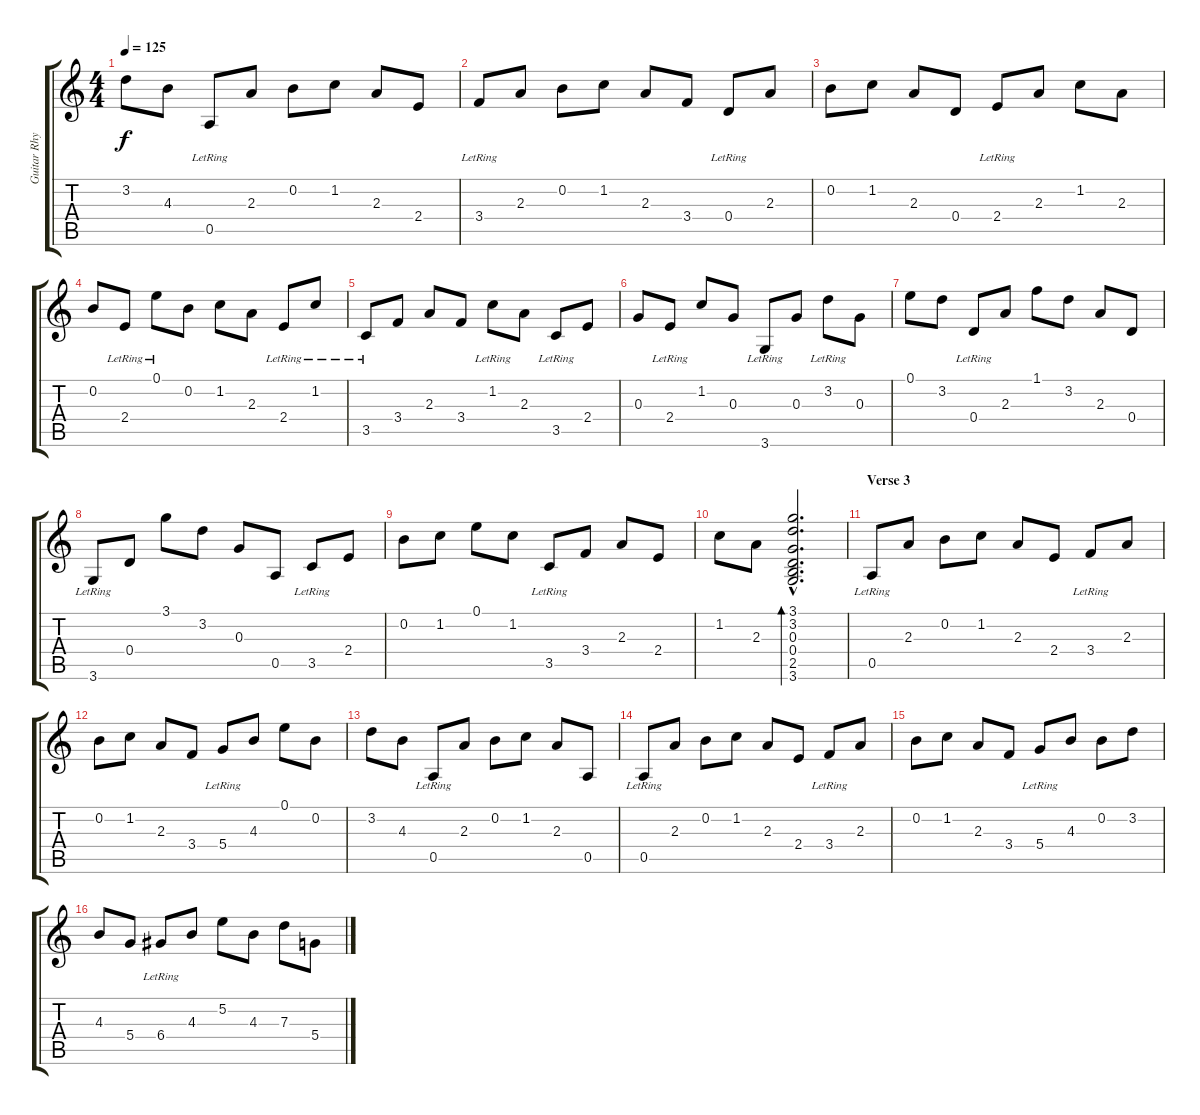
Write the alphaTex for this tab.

\track ("Guitar Rhythm 1" "Guitar Rhy") {instrument acousticguitarsteel}
\staff {score tabs}
\tuning (E4 B3 G3 D3 A2 E2) {hide}
\ts (4 4)
\tempo 125
\clef g2
\ks c
3.2.8{dy f} 4.3.8 0.5{lr}.8 2.3.8 0.2.8 1.2.8 2.3.8 2.4.8 |
3.4{lr}.8 2.3.8 0.2.8 1.2.8 2.3.8 3.4.8 0.4{lr}.8 2.3.8 |
0.2.8 1.2.8 2.3.8 0.4.8 2.4{lr}.8 2.3.8 1.2.8 2.3.8 |
0.2.8 2.4{lr}.8 0.1{lr}.8 0.2.8 1.2.8 2.3.8 2.4{lr}.8 1.2{lr}.8 |
3.5{lr}.8 3.4.8 2.3.8 3.4.8 1.2{lr}.8 2.3.8 3.5{lr}.8 2.4.8 |
0.3.8 2.4{lr}.8 1.2.8 0.3.8 3.6{lr}.8 0.3.8 3.2{lr}.8 0.3.8 |
0.1.8 3.2.8 0.4{lr}.8 2.3.8 1.1.8 3.2.8 2.3.8 0.4.8 |
3.6{lr}.8 0.4.8 3.1.8 3.2.8 0.3.8 0.5.8 3.5{lr}.8 2.4.8 |
0.2.8 1.2.8 0.1.8 1.2.8 3.5{lr}.8 3.4.8 2.3.8 2.4.8 |
1.2.8 2.3.8 (3.1{hac} 3.2{hac} 0.3{hac} 0.4{hac} 2.5{hac} 3.6{hac}).2{d bd 60} |
\section ("" "Verse 3")
0.5{lr}.8 2.3.8 0.2.8 1.2.8 2.3.8 2.4.8 3.4{lr}.8 2.3.8 |
0.2.8 1.2.8 2.3.8 3.4.8 5.4{lr}.8 4.3.8 0.1.8 0.2.8 |
3.2.8 4.3.8 0.5{lr}.8 2.3.8 0.2.8 1.2.8 2.3.8 0.5.8 |
0.5{lr}.8 2.3.8 0.2.8 1.2.8 2.3.8 2.4.8 3.4{lr}.8 2.3.8 |
0.2.8 1.2.8 2.3.8 3.4.8 5.4{lr}.8 4.3.8 0.2.8 3.2.8 |
4.3.8 5.4.8 6.4{lr}.8 4.3.8 5.2.8 4.3.8 7.3.8 5.4.8
